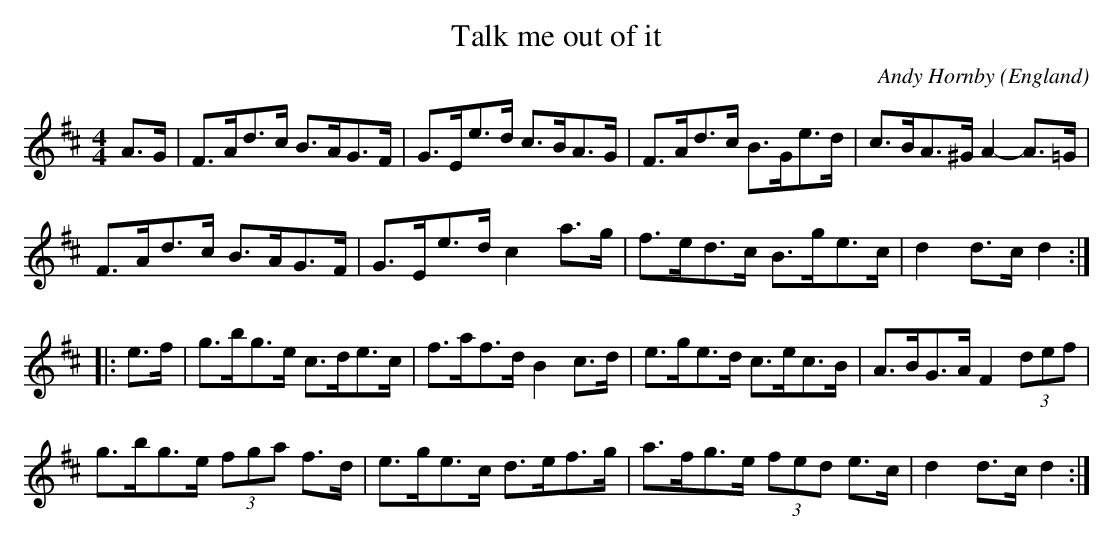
X:1
T:Talk me out of it
C:Andy Hornby
M:4/4
O:England
K:D major
A>G|F>Ad>c B>AG>F | G>Ee>d c>BA>G | \
F>Ad>c B>Ge>d | c>BA>^G A2-A>=G |
F>Ad>c B>AG>F | G>Ee>d c2a>g | \
f>ed>c B>ge>c | d2d>cd2::
e>f | g>bg>e c>de>c | f>af>d B2c>d | \
e>ge>d c>ec>B | A>BG>A F2 (3def |
g>bg>e (3fga f>d | e>ge>c d>ef>g | \
a>fg>e (3fed e>c | d2d>c d2:|
